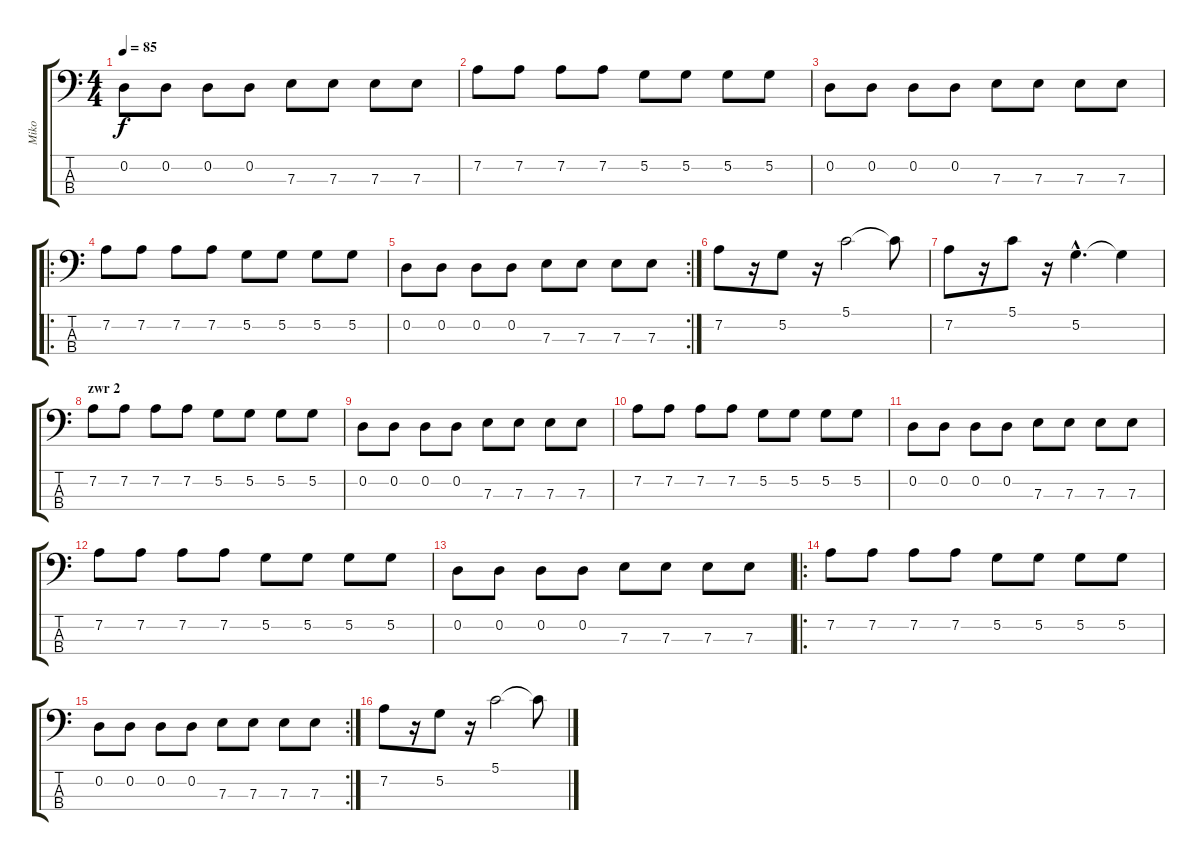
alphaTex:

\track ("Miko" "Miko") {instrument electricbassfinger}
\staff {score tabs}
\tuning (G2 D2 A1 E1) {hide}
\ts (4 4)
\tempo 85
\clef f4
\ks c
0.2.8{dy f} 0.2.8 0.2.8 0.2.8 7.3.8 7.3.8 7.3.8 7.3.8 |
7.2.8 7.2.8 7.2.8 7.2.8 5.2.8 5.2.8 5.2.8 5.2.8 |
0.2.8 0.2.8 0.2.8 0.2.8 7.3.8 7.3.8 7.3.8 7.3.8 |
\ro
7.2.8 7.2.8 7.2.8 7.2.8 5.2.8 5.2.8 5.2.8 5.2.8 |
\rc 2
0.2.8 0.2.8 0.2.8 0.2.8 7.3.8 7.3.8 7.3.8 7.3.8 |
7.2.8 r.16 5.2.8 r.16 5.1.2 5.1{t}.8 |
7.2.8 r.16 5.1.8 r.16 5.2{hac}.4{d} 5.2{t}.4 |
\section ("" "zwr 2")
7.2.8 7.2.8 7.2.8 7.2.8 5.2.8 5.2.8 5.2.8 5.2.8 |
0.2.8 0.2.8 0.2.8 0.2.8 7.3.8 7.3.8 7.3.8 7.3.8 |
7.2.8 7.2.8 7.2.8 7.2.8 5.2.8 5.2.8 5.2.8 5.2.8 |
0.2.8 0.2.8 0.2.8 0.2.8 7.3.8 7.3.8 7.3.8 7.3.8 |
7.2.8 7.2.8 7.2.8 7.2.8 5.2.8 5.2.8 5.2.8 5.2.8 |
0.2.8 0.2.8 0.2.8 0.2.8 7.3.8 7.3.8 7.3.8 7.3.8 |
\ro
7.2.8 7.2.8 7.2.8 7.2.8 5.2.8 5.2.8 5.2.8 5.2.8 |
\rc 2
0.2.8 0.2.8 0.2.8 0.2.8 7.3.8 7.3.8 7.3.8 7.3.8 |
7.2.8 r.16 5.2.8 r.16 5.1.2 5.1{t}.8
